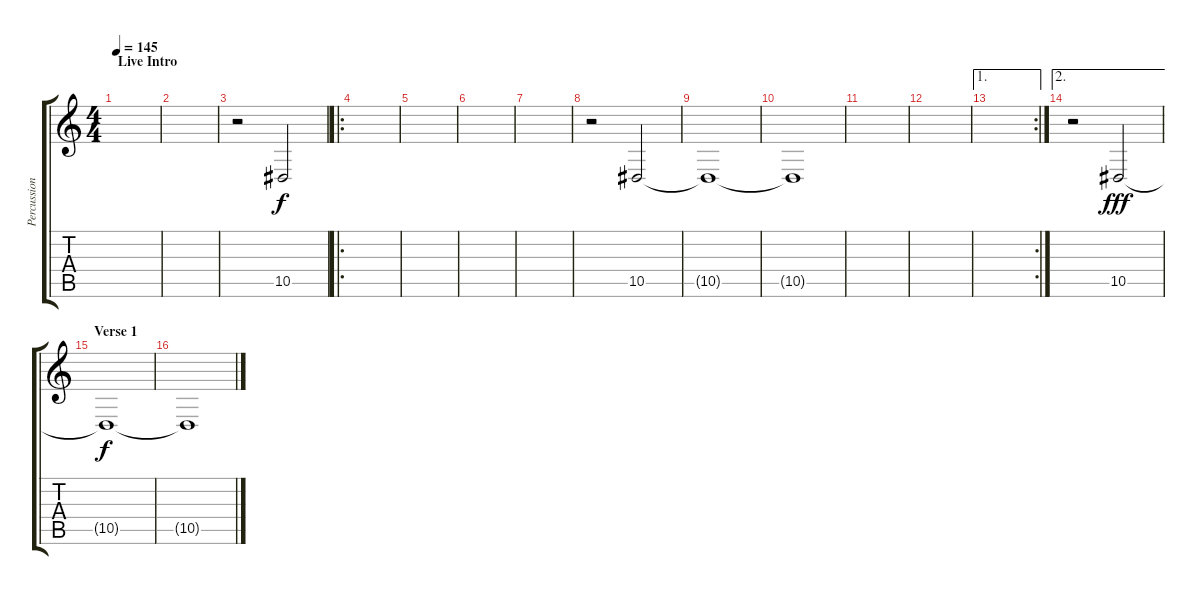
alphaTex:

\track ("Percussion" "Percussion") {instrument reversecymbal}
\staff {score tabs}
\tuning (C4 G3 Eb3 Bb2 F2 C2) {hide}
\ts (4 4)
\section ("" "Live Intro")
\tempo 145
\clef g2
\ks c
|
|
r.2 10.5.2 |
\ro
|
|
|
|
r.2 10.5.2 |
10.5{t}.1{dy f} |
10.5{t}.1 |
|
|
\ae 1
\rc 2
|
\ae 2
r.2 10.5.2{dy fff} |
\section ("" "Verse 1")
10.5{t}.1{dy f} |
10.5{t}.1
